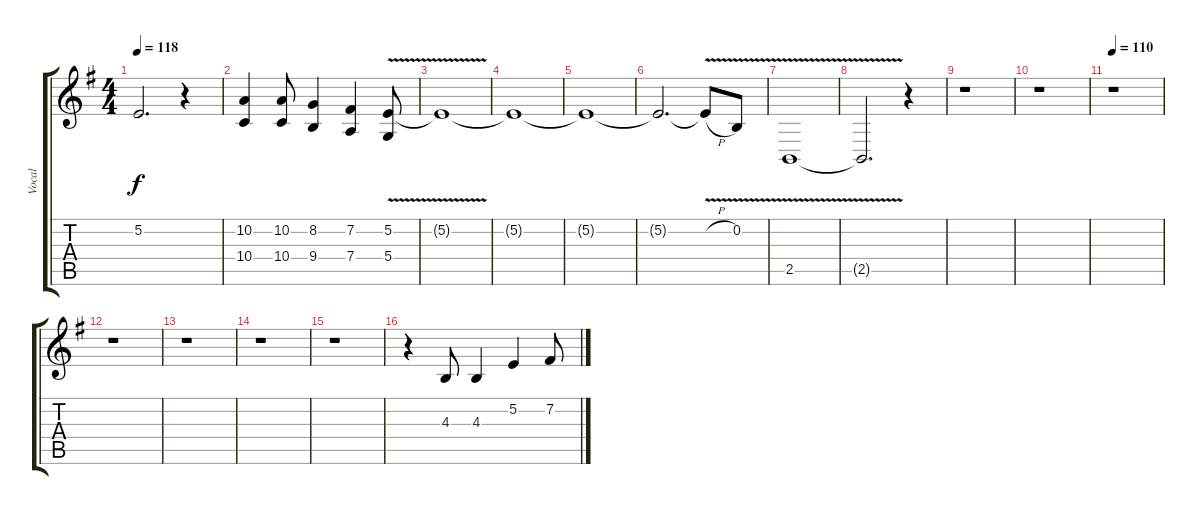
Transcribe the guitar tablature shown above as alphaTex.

\track ("Vocal" "Vocal") {instrument lead6voice}
\staff {score tabs}
\tuning (E4 B3 G3 D3 A2 E2) {hide}
\ts (4 4)
\tempo 118
\clef g2
\ks eminor
5.2{t}.2{d dy f} r.4 |
(10.2 10.4).4 (10.2 10.4).8 (8.2 9.4).4 (7.2 7.4).4 (5.2{v} 5.4).8 |
5.2{t}.1 |
5.2{t}.1 |
5.2{t}.1 |
5.2{t}.2{d} 5.2{v h t}.8 0.2{v}.8 |
2.5{v}.1 |
2.5{t}.2{d} r.4 |
r.1 |
r.1 |
\tempo 110
r.1 |
r.1 |
r.1 |
r.1 |
r.1 |
r.4 4.3.8 4.3.4 5.2.4 7.2.8
